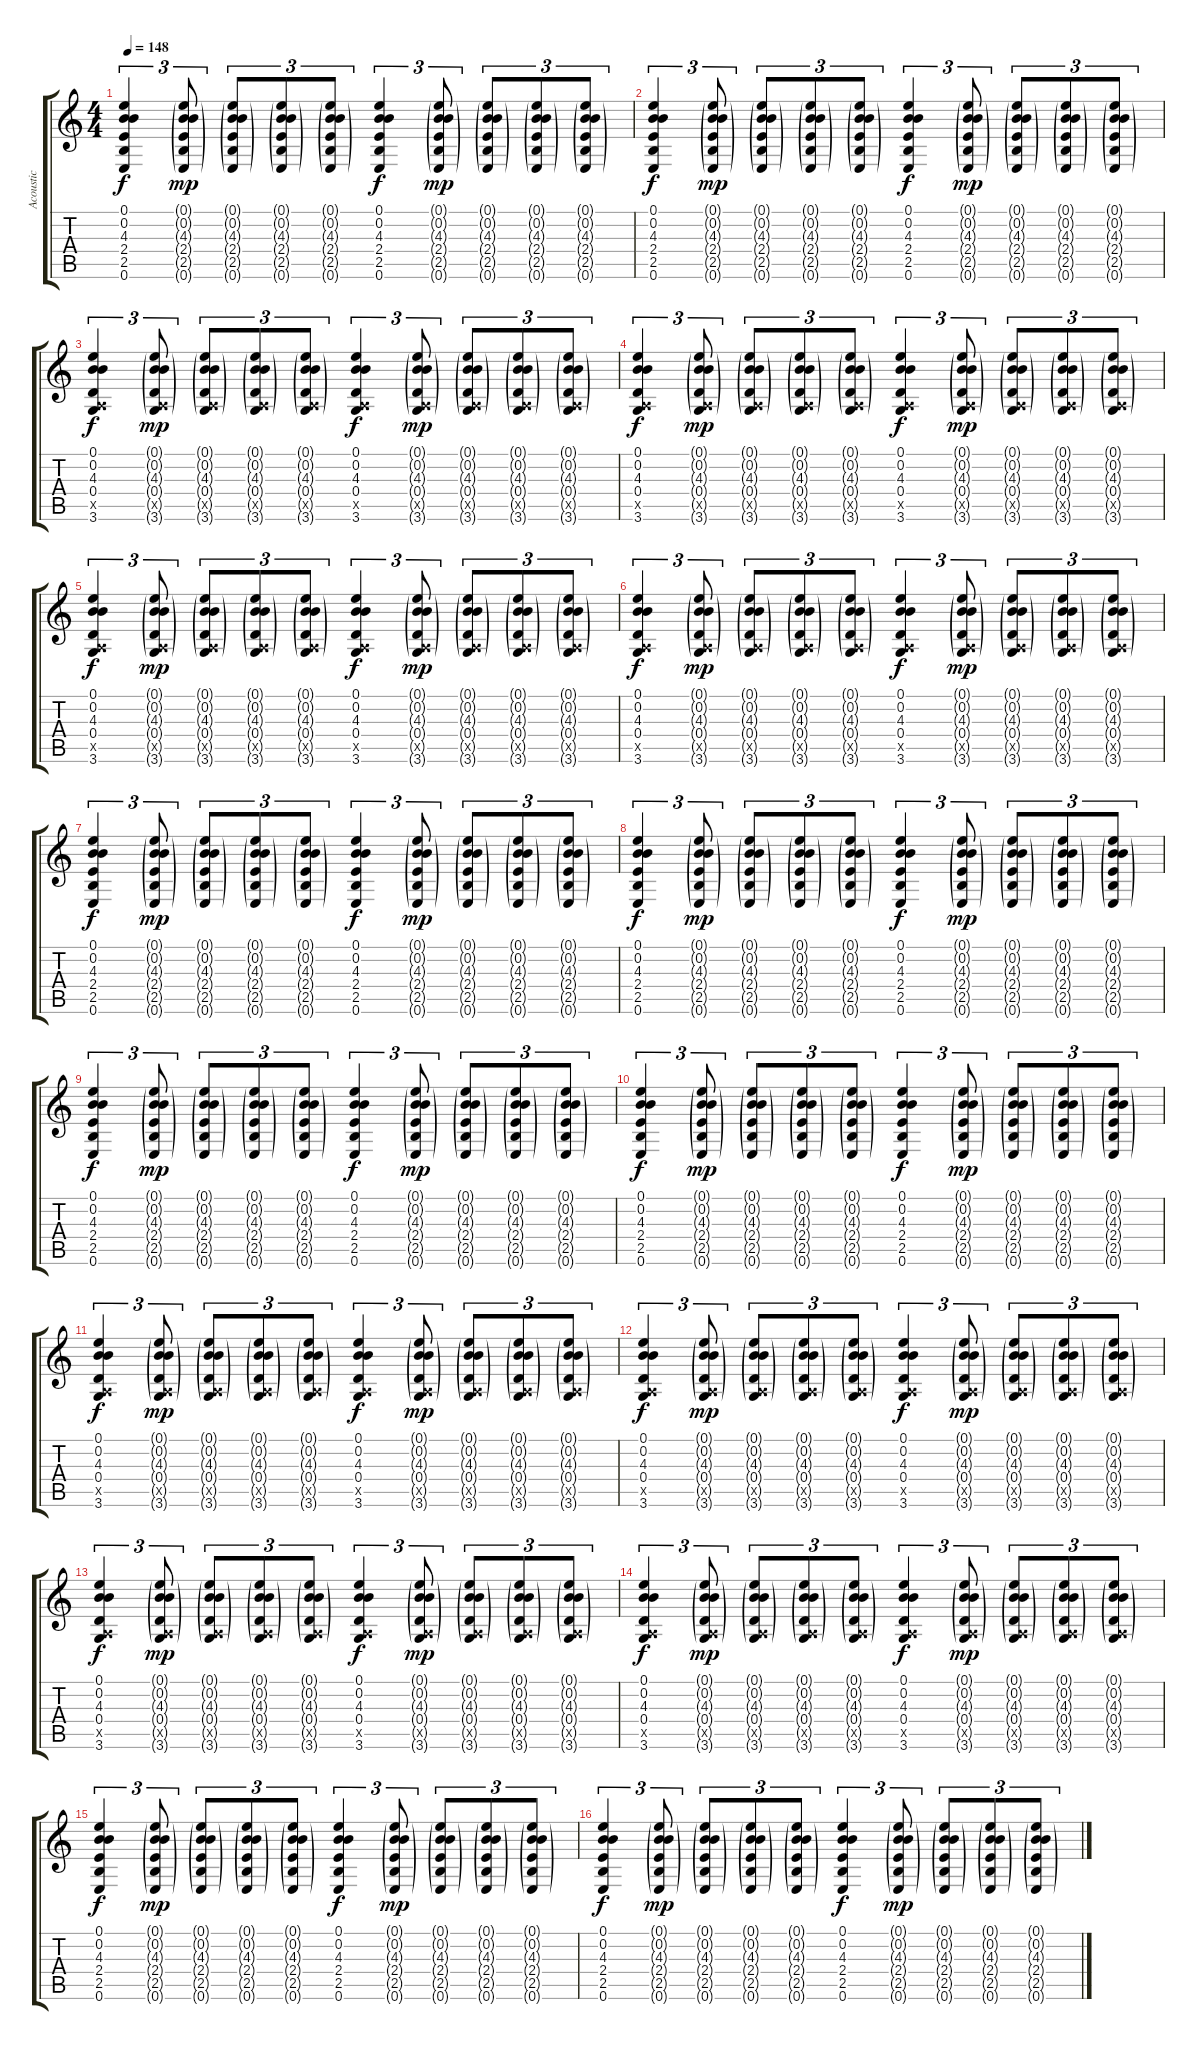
\track ("Acoustic" "Acoustic") {instrument acousticguitarsteel}
\staff {score tabs}
\tuning (E4 B3 G3 D3 A2 E2) {hide}
\ts (4 4)
\tempo 148
\clef g2
\ks c
(0.1 0.2 4.3 2.4 2.5 0.6).4{tu (3 2) dy f} (0.1{g} 0.2{g} 4.3{g} 2.4{g} 2.5{g} 0.6{g}).8{tu (3 2) dy mp} (0.1{g} 0.2{g} 4.3{g} 2.4{g} 2.5{g} 0.6{g}).8{tu (3 2)} (0.1{g} 0.2{g} 4.3{g} 2.4{g} 2.5{g} 0.6{g}).8{tu (3 2)} (0.1{g} 0.2{g} 4.3{g} 2.4{g} 2.5{g} 0.6{g}).8{tu (3 2)} (0.1 0.2 4.3 2.4 2.5 0.6).4{tu (3 2) dy f} (0.1{g} 0.2{g} 4.3{g} 2.4{g} 2.5{g} 0.6{g}).8{tu (3 2) dy mp} (0.1{g} 0.2{g} 4.3{g} 2.4{g} 2.5{g} 0.6{g}).8{tu (3 2)} (0.1{g} 0.2{g} 4.3{g} 2.4{g} 2.5{g} 0.6{g}).8{tu (3 2)} (0.1{g} 0.2{g} 4.3{g} 2.4{g} 2.5{g} 0.6{g}).8{tu (3 2)} |
(0.1 0.2 4.3 2.4 2.5 0.6).4{tu (3 2) dy f} (0.1{g} 0.2{g} 4.3{g} 2.4{g} 2.5{g} 0.6{g}).8{tu (3 2) dy mp} (0.1{g} 0.2{g} 4.3{g} 2.4{g} 2.5{g} 0.6{g}).8{tu (3 2)} (0.1{g} 0.2{g} 4.3{g} 2.4{g} 2.5{g} 0.6{g}).8{tu (3 2)} (0.1{g} 0.2{g} 4.3{g} 2.4{g} 2.5{g} 0.6{g}).8{tu (3 2)} (0.1 0.2 4.3 2.4 2.5 0.6).4{tu (3 2) dy f} (0.1{g} 0.2{g} 4.3{g} 2.4{g} 2.5{g} 0.6{g}).8{tu (3 2) dy mp} (0.1{g} 0.2{g} 4.3{g} 2.4{g} 2.5{g} 0.6{g}).8{tu (3 2)} (0.1{g} 0.2{g} 4.3{g} 2.4{g} 2.5{g} 0.6{g}).8{tu (3 2)} (0.1{g} 0.2{g} 4.3{g} 2.4{g} 2.5{g} 0.6{g}).8{tu (3 2)} |
(0.1 0.2 4.3 0.4 0.5{x} 3.6).4{tu (3 2) dy f} (0.1{g} 0.2{g} 4.3{g} 0.4{g} 0.5{g x} 3.6{g}).8{tu (3 2) dy mp} (0.1{g} 0.2{g} 4.3{g} 0.4{g} 0.5{g x} 3.6{g}).8{tu (3 2)} (0.1{g} 0.2{g} 4.3{g} 0.4{g} 0.5{g x} 3.6{g}).8{tu (3 2)} (0.1{g} 0.2{g} 4.3{g} 0.4{g} 0.5{g x} 3.6{g}).8{tu (3 2)} (0.1 0.2 4.3 0.4 0.5{x} 3.6).4{tu (3 2) dy f} (0.1{g} 0.2{g} 4.3{g} 0.4{g} 0.5{g x} 3.6{g}).8{tu (3 2) dy mp} (0.1{g} 0.2{g} 4.3{g} 0.4{g} 0.5{g x} 3.6{g}).8{tu (3 2)} (0.1{g} 0.2{g} 4.3{g} 0.4{g} 0.5{g x} 3.6{g}).8{tu (3 2)} (0.1{g} 0.2{g} 4.3{g} 0.4{g} 0.5{g x} 3.6{g}).8{tu (3 2)} |
(0.1 0.2 4.3 0.4 0.5{x} 3.6).4{tu (3 2) dy f} (0.1{g} 0.2{g} 4.3{g} 0.4{g} 0.5{g x} 3.6{g}).8{tu (3 2) dy mp} (0.1{g} 0.2{g} 4.3{g} 0.4{g} 0.5{g x} 3.6{g}).8{tu (3 2)} (0.1{g} 0.2{g} 4.3{g} 0.4{g} 0.5{g x} 3.6{g}).8{tu (3 2)} (0.1{g} 0.2{g} 4.3{g} 0.4{g} 0.5{g x} 3.6{g}).8{tu (3 2)} (0.1 0.2 4.3 0.4 0.5{x} 3.6).4{tu (3 2) dy f} (0.1{g} 0.2{g} 4.3{g} 0.4{g} 0.5{g x} 3.6{g}).8{tu (3 2) dy mp} (0.1{g} 0.2{g} 4.3{g} 0.4{g} 0.5{g x} 3.6{g}).8{tu (3 2)} (0.1{g} 0.2{g} 4.3{g} 0.4{g} 0.5{g x} 3.6{g}).8{tu (3 2)} (0.1{g} 0.2{g} 4.3{g} 0.4{g} 0.5{g x} 3.6{g}).8{tu (3 2)} |
(0.1 0.2 4.3 0.4 0.5{x} 3.6).4{tu (3 2) dy f} (0.1{g} 0.2{g} 4.3{g} 0.4{g} 0.5{g x} 3.6{g}).8{tu (3 2) dy mp} (0.1{g} 0.2{g} 4.3{g} 0.4{g} 0.5{g x} 3.6{g}).8{tu (3 2)} (0.1{g} 0.2{g} 4.3{g} 0.4{g} 0.5{g x} 3.6{g}).8{tu (3 2)} (0.1{g} 0.2{g} 4.3{g} 0.4{g} 0.5{g x} 3.6{g}).8{tu (3 2)} (0.1 0.2 4.3 0.4 0.5{x} 3.6).4{tu (3 2) dy f} (0.1{g} 0.2{g} 4.3{g} 0.4{g} 0.5{g x} 3.6{g}).8{tu (3 2) dy mp} (0.1{g} 0.2{g} 4.3{g} 0.4{g} 0.5{g x} 3.6{g}).8{tu (3 2)} (0.1{g} 0.2{g} 4.3{g} 0.4{g} 0.5{g x} 3.6{g}).8{tu (3 2)} (0.1{g} 0.2{g} 4.3{g} 0.4{g} 0.5{g x} 3.6{g}).8{tu (3 2)} |
(0.1 0.2 4.3 0.4 0.5{x} 3.6).4{tu (3 2) dy f} (0.1{g} 0.2{g} 4.3{g} 0.4{g} 0.5{g x} 3.6{g}).8{tu (3 2) dy mp} (0.1{g} 0.2{g} 4.3{g} 0.4{g} 0.5{g x} 3.6{g}).8{tu (3 2)} (0.1{g} 0.2{g} 4.3{g} 0.4{g} 0.5{g x} 3.6{g}).8{tu (3 2)} (0.1{g} 0.2{g} 4.3{g} 0.4{g} 0.5{g x} 3.6{g}).8{tu (3 2)} (0.1 0.2 4.3 0.4 0.5{x} 3.6).4{tu (3 2) dy f} (0.1{g} 0.2{g} 4.3{g} 0.4{g} 0.5{g x} 3.6{g}).8{tu (3 2) dy mp} (0.1{g} 0.2{g} 4.3{g} 0.4{g} 0.5{g x} 3.6{g}).8{tu (3 2)} (0.1{g} 0.2{g} 4.3{g} 0.4{g} 0.5{g x} 3.6{g}).8{tu (3 2)} (0.1{g} 0.2{g} 4.3{g} 0.4{g} 0.5{g x} 3.6{g}).8{tu (3 2)} |
(0.1 0.2 4.3 2.4 2.5 0.6).4{tu (3 2) dy f} (0.1{g} 0.2{g} 4.3{g} 2.4{g} 2.5{g} 0.6{g}).8{tu (3 2) dy mp} (0.1{g} 0.2{g} 4.3{g} 2.4{g} 2.5{g} 0.6{g}).8{tu (3 2)} (0.1{g} 0.2{g} 4.3{g} 2.4{g} 2.5{g} 0.6{g}).8{tu (3 2)} (0.1{g} 0.2{g} 4.3{g} 2.4{g} 2.5{g} 0.6{g}).8{tu (3 2)} (0.1 0.2 4.3 2.4 2.5 0.6).4{tu (3 2) dy f} (0.1{g} 0.2{g} 4.3{g} 2.4{g} 2.5{g} 0.6{g}).8{tu (3 2) dy mp} (0.1{g} 0.2{g} 4.3{g} 2.4{g} 2.5{g} 0.6{g}).8{tu (3 2)} (0.1{g} 0.2{g} 4.3{g} 2.4{g} 2.5{g} 0.6{g}).8{tu (3 2)} (0.1{g} 0.2{g} 4.3{g} 2.4{g} 2.5{g} 0.6{g}).8{tu (3 2)} |
(0.1 0.2 4.3 2.4 2.5 0.6).4{tu (3 2) dy f} (0.1{g} 0.2{g} 4.3{g} 2.4{g} 2.5{g} 0.6{g}).8{tu (3 2) dy mp} (0.1{g} 0.2{g} 4.3{g} 2.4{g} 2.5{g} 0.6{g}).8{tu (3 2)} (0.1{g} 0.2{g} 4.3{g} 2.4{g} 2.5{g} 0.6{g}).8{tu (3 2)} (0.1{g} 0.2{g} 4.3{g} 2.4{g} 2.5{g} 0.6{g}).8{tu (3 2)} (0.1 0.2 4.3 2.4 2.5 0.6).4{tu (3 2) dy f} (0.1{g} 0.2{g} 4.3{g} 2.4{g} 2.5{g} 0.6{g}).8{tu (3 2) dy mp} (0.1{g} 0.2{g} 4.3{g} 2.4{g} 2.5{g} 0.6{g}).8{tu (3 2)} (0.1{g} 0.2{g} 4.3{g} 2.4{g} 2.5{g} 0.6{g}).8{tu (3 2)} (0.1{g} 0.2{g} 4.3{g} 2.4{g} 2.5{g} 0.6{g}).8{tu (3 2)} |
(0.1 0.2 4.3 2.4 2.5 0.6).4{tu (3 2) dy f} (0.1{g} 0.2{g} 4.3{g} 2.4{g} 2.5{g} 0.6{g}).8{tu (3 2) dy mp} (0.1{g} 0.2{g} 4.3{g} 2.4{g} 2.5{g} 0.6{g}).8{tu (3 2)} (0.1{g} 0.2{g} 4.3{g} 2.4{g} 2.5{g} 0.6{g}).8{tu (3 2)} (0.1{g} 0.2{g} 4.3{g} 2.4{g} 2.5{g} 0.6{g}).8{tu (3 2)} (0.1 0.2 4.3 2.4 2.5 0.6).4{tu (3 2) dy f} (0.1{g} 0.2{g} 4.3{g} 2.4{g} 2.5{g} 0.6{g}).8{tu (3 2) dy mp} (0.1{g} 0.2{g} 4.3{g} 2.4{g} 2.5{g} 0.6{g}).8{tu (3 2)} (0.1{g} 0.2{g} 4.3{g} 2.4{g} 2.5{g} 0.6{g}).8{tu (3 2)} (0.1{g} 0.2{g} 4.3{g} 2.4{g} 2.5{g} 0.6{g}).8{tu (3 2)} |
(0.1 0.2 4.3 2.4 2.5 0.6).4{tu (3 2) dy f} (0.1{g} 0.2{g} 4.3{g} 2.4{g} 2.5{g} 0.6{g}).8{tu (3 2) dy mp} (0.1{g} 0.2{g} 4.3{g} 2.4{g} 2.5{g} 0.6{g}).8{tu (3 2)} (0.1{g} 0.2{g} 4.3{g} 2.4{g} 2.5{g} 0.6{g}).8{tu (3 2)} (0.1{g} 0.2{g} 4.3{g} 2.4{g} 2.5{g} 0.6{g}).8{tu (3 2)} (0.1 0.2 4.3 2.4 2.5 0.6).4{tu (3 2) dy f} (0.1{g} 0.2{g} 4.3{g} 2.4{g} 2.5{g} 0.6{g}).8{tu (3 2) dy mp} (0.1{g} 0.2{g} 4.3{g} 2.4{g} 2.5{g} 0.6{g}).8{tu (3 2)} (0.1{g} 0.2{g} 4.3{g} 2.4{g} 2.5{g} 0.6{g}).8{tu (3 2)} (0.1{g} 0.2{g} 4.3{g} 2.4{g} 2.5{g} 0.6{g}).8{tu (3 2)} |
(0.1 0.2 4.3 0.4 0.5{x} 3.6).4{tu (3 2) dy f} (0.1{g} 0.2{g} 4.3{g} 0.4{g} 0.5{g x} 3.6{g}).8{tu (3 2) dy mp} (0.1{g} 0.2{g} 4.3{g} 0.4{g} 0.5{g x} 3.6{g}).8{tu (3 2)} (0.1{g} 0.2{g} 4.3{g} 0.4{g} 0.5{g x} 3.6{g}).8{tu (3 2)} (0.1{g} 0.2{g} 4.3{g} 0.4{g} 0.5{g x} 3.6{g}).8{tu (3 2)} (0.1 0.2 4.3 0.4 0.5{x} 3.6).4{tu (3 2) dy f} (0.1{g} 0.2{g} 4.3{g} 0.4{g} 0.5{g x} 3.6{g}).8{tu (3 2) dy mp} (0.1{g} 0.2{g} 4.3{g} 0.4{g} 0.5{g x} 3.6{g}).8{tu (3 2)} (0.1{g} 0.2{g} 4.3{g} 0.4{g} 0.5{g x} 3.6{g}).8{tu (3 2)} (0.1{g} 0.2{g} 4.3{g} 0.4{g} 0.5{g x} 3.6{g}).8{tu (3 2)} |
(0.1 0.2 4.3 0.4 0.5{x} 3.6).4{tu (3 2) dy f} (0.1{g} 0.2{g} 4.3{g} 0.4{g} 0.5{g x} 3.6{g}).8{tu (3 2) dy mp} (0.1{g} 0.2{g} 4.3{g} 0.4{g} 0.5{g x} 3.6{g}).8{tu (3 2)} (0.1{g} 0.2{g} 4.3{g} 0.4{g} 0.5{g x} 3.6{g}).8{tu (3 2)} (0.1{g} 0.2{g} 4.3{g} 0.4{g} 0.5{g x} 3.6{g}).8{tu (3 2)} (0.1 0.2 4.3 0.4 0.5{x} 3.6).4{tu (3 2) dy f} (0.1{g} 0.2{g} 4.3{g} 0.4{g} 0.5{g x} 3.6{g}).8{tu (3 2) dy mp} (0.1{g} 0.2{g} 4.3{g} 0.4{g} 0.5{g x} 3.6{g}).8{tu (3 2)} (0.1{g} 0.2{g} 4.3{g} 0.4{g} 0.5{g x} 3.6{g}).8{tu (3 2)} (0.1{g} 0.2{g} 4.3{g} 0.4{g} 0.5{g x} 3.6{g}).8{tu (3 2)} |
(0.1 0.2 4.3 0.4 0.5{x} 3.6).4{tu (3 2) dy f} (0.1{g} 0.2{g} 4.3{g} 0.4{g} 0.5{g x} 3.6{g}).8{tu (3 2) dy mp} (0.1{g} 0.2{g} 4.3{g} 0.4{g} 0.5{g x} 3.6{g}).8{tu (3 2)} (0.1{g} 0.2{g} 4.3{g} 0.4{g} 0.5{g x} 3.6{g}).8{tu (3 2)} (0.1{g} 0.2{g} 4.3{g} 0.4{g} 0.5{g x} 3.6{g}).8{tu (3 2)} (0.1 0.2 4.3 0.4 0.5{x} 3.6).4{tu (3 2) dy f} (0.1{g} 0.2{g} 4.3{g} 0.4{g} 0.5{g x} 3.6{g}).8{tu (3 2) dy mp} (0.1{g} 0.2{g} 4.3{g} 0.4{g} 0.5{g x} 3.6{g}).8{tu (3 2)} (0.1{g} 0.2{g} 4.3{g} 0.4{g} 0.5{g x} 3.6{g}).8{tu (3 2)} (0.1{g} 0.2{g} 4.3{g} 0.4{g} 0.5{g x} 3.6{g}).8{tu (3 2)} |
(0.1 0.2 4.3 0.4 0.5{x} 3.6).4{tu (3 2) dy f} (0.1{g} 0.2{g} 4.3{g} 0.4{g} 0.5{g x} 3.6{g}).8{tu (3 2) dy mp} (0.1{g} 0.2{g} 4.3{g} 0.4{g} 0.5{g x} 3.6{g}).8{tu (3 2)} (0.1{g} 0.2{g} 4.3{g} 0.4{g} 0.5{g x} 3.6{g}).8{tu (3 2)} (0.1{g} 0.2{g} 4.3{g} 0.4{g} 0.5{g x} 3.6{g}).8{tu (3 2)} (0.1 0.2 4.3 0.4 0.5{x} 3.6).4{tu (3 2) dy f} (0.1{g} 0.2{g} 4.3{g} 0.4{g} 0.5{g x} 3.6{g}).8{tu (3 2) dy mp} (0.1{g} 0.2{g} 4.3{g} 0.4{g} 0.5{g x} 3.6{g}).8{tu (3 2)} (0.1{g} 0.2{g} 4.3{g} 0.4{g} 0.5{g x} 3.6{g}).8{tu (3 2)} (0.1{g} 0.2{g} 4.3{g} 0.4{g} 0.5{g x} 3.6{g}).8{tu (3 2)} |
(0.1 0.2 4.3 2.4 2.5 0.6).4{tu (3 2) dy f} (0.1{g} 0.2{g} 4.3{g} 2.4{g} 2.5{g} 0.6{g}).8{tu (3 2) dy mp} (0.1{g} 0.2{g} 4.3{g} 2.4{g} 2.5{g} 0.6{g}).8{tu (3 2)} (0.1{g} 0.2{g} 4.3{g} 2.4{g} 2.5{g} 0.6{g}).8{tu (3 2)} (0.1{g} 0.2{g} 4.3{g} 2.4{g} 2.5{g} 0.6{g}).8{tu (3 2)} (0.1 0.2 4.3 2.4 2.5 0.6).4{tu (3 2) dy f} (0.1{g} 0.2{g} 4.3{g} 2.4{g} 2.5{g} 0.6{g}).8{tu (3 2) dy mp} (0.1{g} 0.2{g} 4.3{g} 2.4{g} 2.5{g} 0.6{g}).8{tu (3 2)} (0.1{g} 0.2{g} 4.3{g} 2.4{g} 2.5{g} 0.6{g}).8{tu (3 2)} (0.1{g} 0.2{g} 4.3{g} 2.4{g} 2.5{g} 0.6{g}).8{tu (3 2)} |
(0.1 0.2 4.3 2.4 2.5 0.6).4{tu (3 2) dy f} (0.1{g} 0.2{g} 4.3{g} 2.4{g} 2.5{g} 0.6{g}).8{tu (3 2) dy mp} (0.1{g} 0.2{g} 4.3{g} 2.4{g} 2.5{g} 0.6{g}).8{tu (3 2)} (0.1{g} 0.2{g} 4.3{g} 2.4{g} 2.5{g} 0.6{g}).8{tu (3 2)} (0.1{g} 0.2{g} 4.3{g} 2.4{g} 2.5{g} 0.6{g}).8{tu (3 2)} (0.1 0.2 4.3 2.4 2.5 0.6).4{tu (3 2) dy f} (0.1{g} 0.2{g} 4.3{g} 2.4{g} 2.5{g} 0.6{g}).8{tu (3 2) dy mp} (0.1{g} 0.2{g} 4.3{g} 2.4{g} 2.5{g} 0.6{g}).8{tu (3 2)} (0.1{g} 0.2{g} 4.3{g} 2.4{g} 2.5{g} 0.6{g}).8{tu (3 2)} (0.1{g} 0.2{g} 4.3{g} 2.4{g} 2.5{g} 0.6{g}).8{tu (3 2)}
